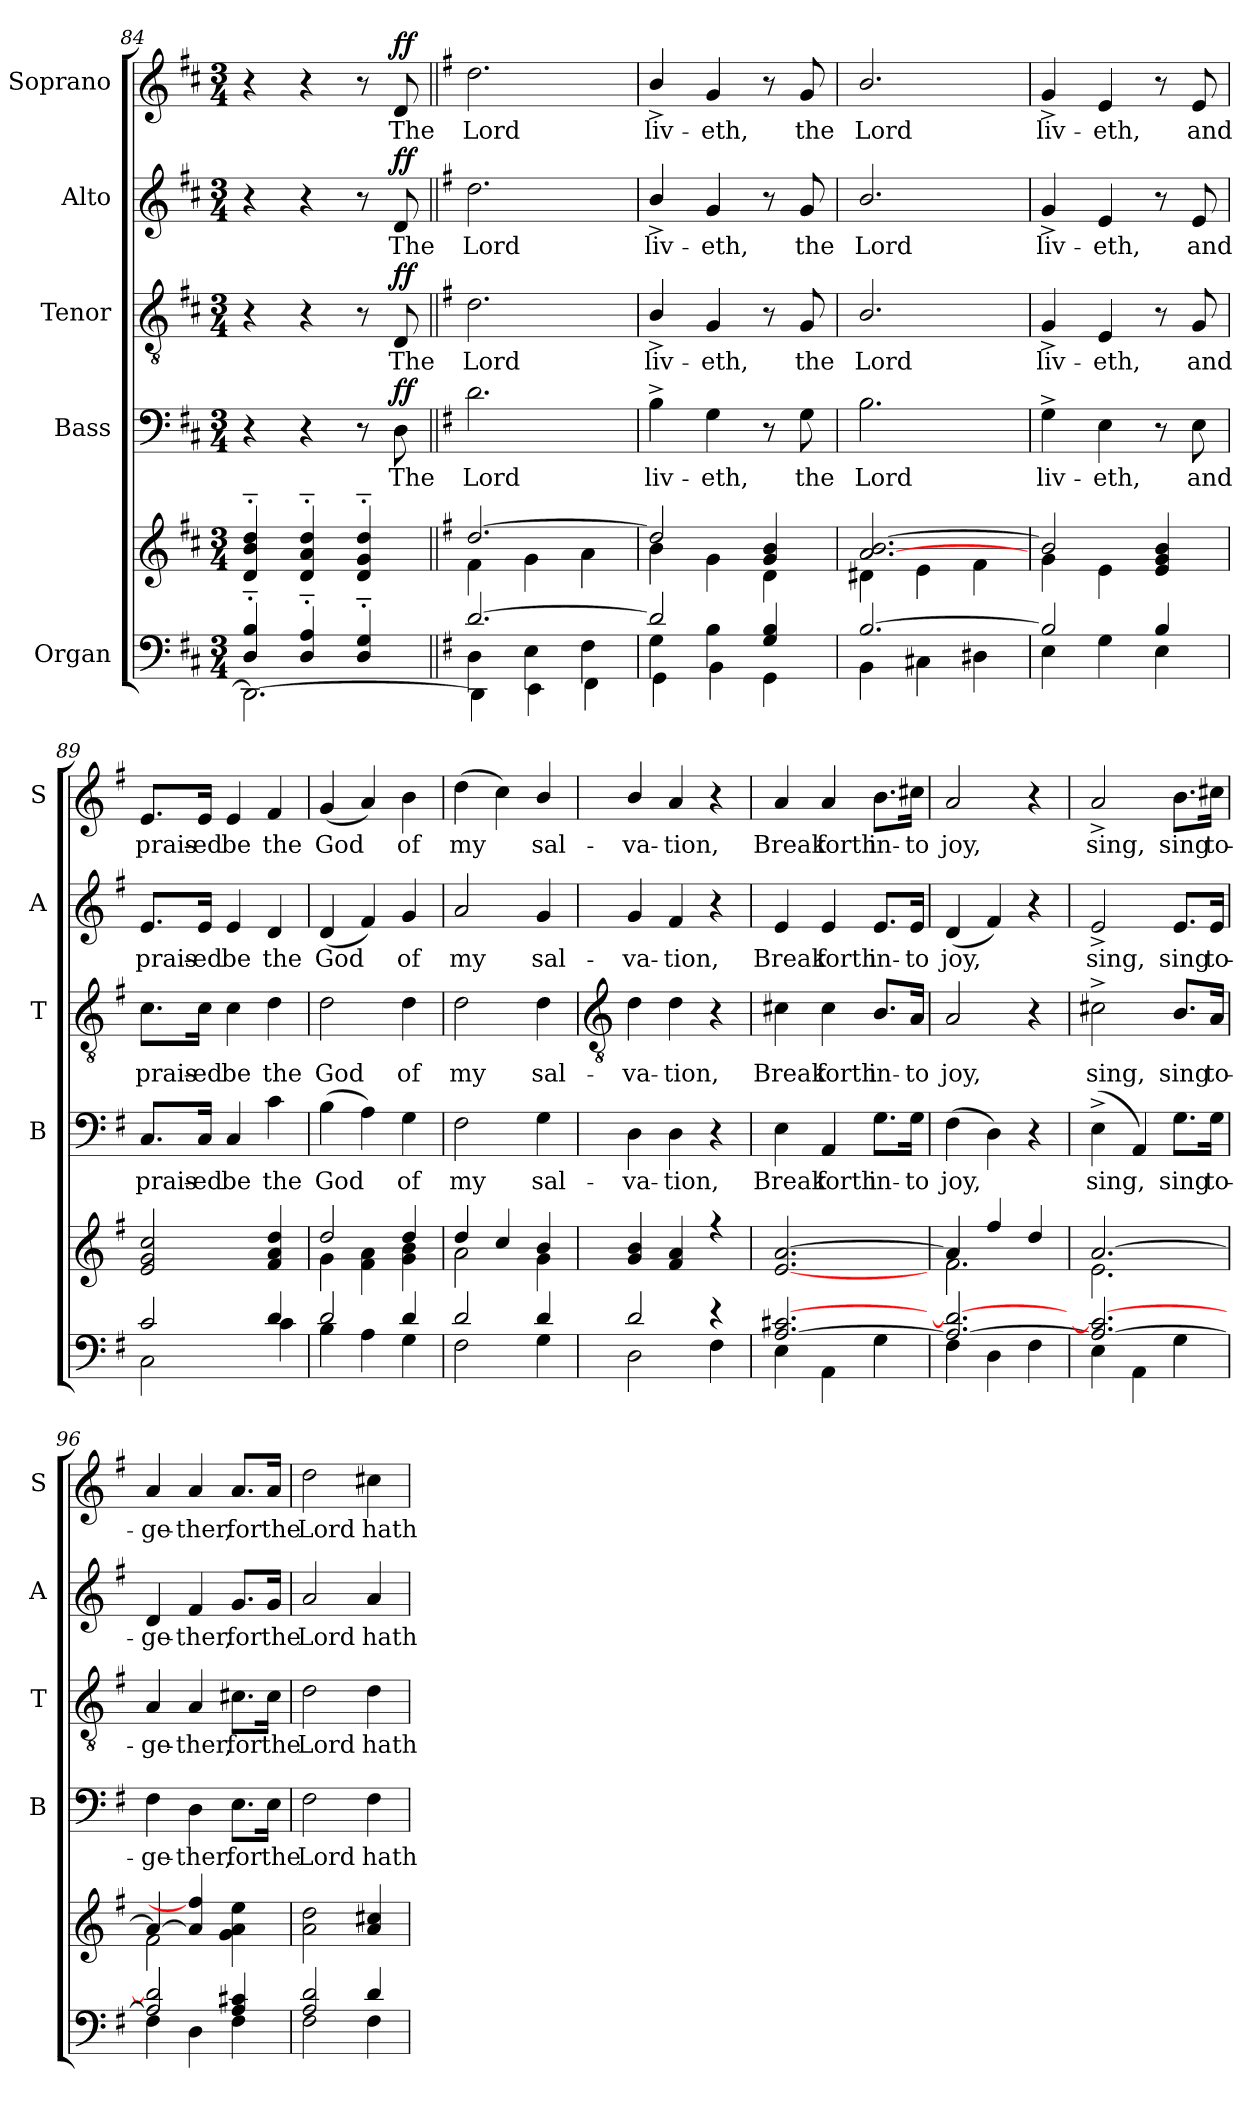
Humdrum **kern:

**kern	**kern	**kern	**text	**dynam	**kern	**text	**dynam	**kern	**text	**dynam	**kern	**text	**dynam
*part5	*part5	*part4	*part4	*part4	*part3	*part3	*part3	*part2	*part2	*part2	*part1	*part1	*part1
*staff6	*staff5	*staff4	*staff4	*staff4	*staff3	*staff3	*staff3	*staff2	*staff2	*staff2	*staff1	*staff1	*staff1
*I"Organ	*	*I"Bass	*	*	*I"Tenor	*	*	*I"Alto	*	*	*I"Soprano	*	*
*	*	*I'B	*	*	*I'T	*	*	*I'A	*	*	*I'S	*	*
!!LO:LB:g=z
*clefF4	*clefG2	*clefF4	*	*	*clefGv2	*	*	*clefG2	*	*	*clefG2	*	*
*k[f#c#]	*k[f#c#]	*k[f#c#]	*	*	*k[f#c#]	*	*	*k[f#c#]	*	*	*k[f#c#]	*	*
*D:	*D:	*D:	*	*	*D:	*	*	*D:	*	*	*D:	*	*
*M3/4	*M3/4	*M3/4	*	*	*M3/4	*	*	*M3/4	*	*	*M3/4	*	*
=84	=84	=84	=84	=84	=84	=84	=84	=84	=84	=84	=84	=84	=84
*^	*^	*	*	*	*	*	*	*	*	*	*	*	*
*	*^	*	*	*	*	*	*	*	*	*	*	*	*	*	*
!	!	!	!	!LO:N:vis=1	!	!	!	!	!	!	!	!	!	!	!	!
4D/'~ 4B/'~	2.ryy	2.DD\_	4d/'~ 4b/'~ 4dd/'~	2.ryy	4r	.	.	4r	.	.	4r	.	.	4r	.	.
4D/'~ 4A/'~	.	.	4d/'~ 4a/'~ 4dd/'~	.	4r	.	.	4r	.	.	4r	.	.	4r	.	.
4D/'~ 4G/'~	.	.	4d/'~ 4g/'~ 4dd/'~	.	8r	.	.	8r	.	.	8r	.	.	8r	.	.
!	!	!	!	!	!	!LO:LY:b	!LO:DY:b	!	!LO:LY:b	!LO:DY:b	!	!LO:LY:b	!LO:DY:b	!	!LO:LY:b	!LO:DY:b
.	.	.	.	.	8D	The	ff	8D	The	ff	8d	The	ff	8d	The	ff
=85||	=85||	=85||	=85||	=85||	=85||	=85||	=85||	=85||	=85||	=85||	=85||	=85||	=85||	=85||	=85||	=85||
*k[f#]	*	*	*k[f#]	*	*k[f#]	*	*	*k[f#]	*	*	*k[f#]	*	*	*k[f#]	*	*
*G:	*	*	*G:	*	*G:	*	*	*G:	*	*	*G:	*	*	*G:	*	*
!	!	!	!	!	!	!LO:LY:b	!	!	!LO:LY:b	!	!	!LO:LY:b	!	!	!LO:LY:b	!
[2.d/	4D\	4DD\]	[2.dd/	4f#\	2.d	Lord	.	2.d	Lord	.	2.dd	Lord	.	2.dd	Lord	.
.	4E\	4EE\	.	4g\	.	.	.	.	.	.	.	.	.	.	.	.
.	4F#\	4FF#\	.	4a\	.	.	.	.	.	.	.	.	.	.	.	.
=86	=86	=86	=86	=86	=86	=86	=86	=86	=86	=86	=86	=86	=86	=86	=86	=86
!	!	!	!	!	!	!LO:LY:b	!	!	!LO:LY:b	!	!	!LO:LY:b	!	!	!LO:LY:b	!
2d/]	4G\	4GG\	2dd/]	4b\	4B^\	liv-	.	4B^/	liv-	.	4b^/	liv-	.	4b^/	liv-	.
!	!	!	!	!	!	!LO:LY:b	!	!	!LO:LY:b	!	!	!LO:LY:b	!	!	!LO:LY:b	!
.	4B\	4BB\	.	4g\	4G	-eth,	.	4G	-eth,	.	4g	-eth,	.	4g	-eth,	.
4G/ 4B/	4ryy	4GG\	4g/ 4b/	4d\	8r	.	.	8r	.	.	8r	.	.	8r	.	.
!	!	!	!	!	!	!LO:LY:b	!	!	!LO:LY:b	!	!	!LO:LY:b	!	!	!LO:LY:b	!
.	.	.	.	.	8G	the	.	8G	the	.	8g	the	.	8g	the	.
=87	=87	=87	=87	=87	=87	=87	=87	=87	=87	=87	=87	=87	=87	=87	=87	=87
!	!	!	!	!	!	!LO:LY:b	!	!	!LO:LY:b	!	!	!LO:LY:b	!	!	!LO:LY:b	!
[2.B/	2.ryy	4BB\	[2.a/ [2.b/	4d#X\	2.B\	Lord	.	2.B/	Lord	.	2.b/	Lord	.	2.b/	Lord	.
.	.	4C#X\	.	4e\	.	.	.	.	.	.	.	.	.	.	.	.
.	.	4D#X\	.	4f#\	.	.	.	.	.	.	.	.	.	.	.	.
=88	=88	=88	=88	=88	=88	=88	=88	=88	=88	=88	=88	=88	=88	=88	=88	=88
!	!	!	!	!	!	!LO:LY:b	!	!	!LO:LY:b	!	!	!LO:LY:b	!	!	!LO:LY:b	!
2B/]	2ryy	4E\	2b/]	4g\	4G^	liv-	.	4G^	liv-	.	4g^	liv-	.	4g^	liv-	.
!	!	!	!	!	!	!LO:LY:b	!	!	!LO:LY:b	!	!	!LO:LY:b	!	!	!LO:LY:b	!
.	.	4G\	.	4e\	4E	-eth,	.	4E	-eth,	.	4e	-eth,	.	4e	-eth,	.
4B/	8ryy	4E\	4e/ 4g/ 4b/	4ryy	8r	.	.	8r	.	.	8r	.	.	8r	.	.
!	!	!	!	!	!	!LO:LY:b	!	!	!LO:LY:b	!	!	!LO:LY:b	!	!	!LO:LY:b	!
.	8ryy	.	.	.	8E	and	.	8G	and	.	8e	and	.	8e	and	.
=89	=89	=89	=89	=89	=89	=89	=89	=89	=89	=89	=89	=89	=89	=89	=89	=89
!	!	!LO:N:vis=1	!	!	!	!LO:LY:b	!	!	!LO:LY:b	!	!	!LO:LY:b	!	!	!LO:LY:b	!
2c/	2C\	2.ryy	2e/ 2g/ 2cc/	2.ryy	8.C/L	prais-	.	8.c\L	prais-	.	8.e/L	prais-	.	8.e/L	prais-	.
!	!	!	!	!	!	!LO:LY:b	!	!	!LO:LY:b	!	!	!LO:LY:b	!	!	!LO:LY:b	!
.	.	.	.	.	16C/Jk	-ed	.	16c\Jk	-ed	.	16e/Jk	-ed	.	16e/Jk	-ed	.
!	!	!	!	!	!	!LO:LY:b	!	!	!LO:LY:b	!	!	!LO:LY:b	!	!	!LO:LY:b	!
.	.	.	.	.	4C	be	.	4c	be	.	4e	be	.	4e	be	.
!	!	!	!	!	!	!LO:LY:b	!	!	!LO:LY:b	!	!	!LO:LY:b	!	!	!LO:LY:b	!
4d/	4c\	.	4f#/ 4a/ 4dd/	.	4c	the	.	4d	the	.	4d	the	.	4f#	the	.
=90	=90	=90	=90	=90	=90	=90	=90	=90	=90	=90	=90	=90	=90	=90	=90	=90
!	!	!LO:N:vis=1	!	!	!	!LO:LY:b	!	!	!LO:LY:b	!	!	!LO:LY:b	!	!	!LO:LY:b	!
2d/	4B\	2.ryy	2dd/	4g\	(>4B	God	.	2d	God	.	(<4d	God	.	(<4g	God	.
.	4A\	.	.	4f#\ 4a\	4A)	.	.	.	.	.	4f#)	.	.	4a)	.	.
!	!	!	!	!	!	!LO:LY:b	!	!	!LO:LY:b	!	!	!LO:LY:b	!	!	!LO:LY:b	!
4d/	4G\	.	4dd/	4g\ 4b\	4G	of	.	4d	of	.	4g	of	.	4b	of	.
=91	=91	=91	=91	=91	=91	=91	=91	=91	=91	=91	=91	=91	=91	=91	=91	=91
!	!	!LO:N:vis=1	!	!	!	!LO:LY:b	!	!	!LO:LY:b	!	!	!LO:LY:b	!	!	!LO:LY:b	!
2d/	2F#\	2.ryy	4dd/	2a\	2F#	my	.	2d	my	.	2a	my	.	(>4dd	my	.
.	.	.	4cc/	.	.	.	.	.	.	.	.	.	.	4cc)	.	.
!	!	!	!	!	!	!LO:LY:b	!	!	!LO:LY:b	!	!	!LO:LY:b	!	!	!LO:LY:b	!
4d/	4G\	.	4b/	4g\	4G\	sal-	.	4d\	sal-	.	4g/	sal-	.	4b/	sal-	.
*v	*v	*v	*	*	*	*	*	*	*	*	*	*	*	*	*	*
!!LO:LB:g=z
=92	=92	=92	=92	=92	=92	=92	=92	=92	=92	=92	=92	=92	=92	=92
*	*	*	*	*	*	*clefGv2	*	*	*	*	*	*	*	*
*^	*	*	*	*	*	*	*	*	*	*	*	*	*	*
!	!	!	!	!	!LO:LY:b	!	!	!LO:LY:b	!	!	!LO:LY:b	!	!	!LO:LY:b	!
2d/	2D\	4g/ 4b/	2.ryy	4D\	-va-	.	4d\	-va-	.	4g/	-va-	.	4b/	-va-	.
!	!	!	!	!	!LO:LY:b	!	!	!LO:LY:b	!	!	!LO:LY:b	!	!	!LO:LY:b	!
.	.	4f#/ 4a/	.	4D	-tion,	.	4d	-tion,	.	4f#	-tion,	.	4a	-tion,	.
4r	4F#\	4r	.	4r	.	.	4r	.	.	4r	.	.	4r	.	.
=93	=93	=93	=93	=93	=93	=93	=93	=93	=93	=93	=93	=93	=93	=93	=93
!	!	!	!	!	!LO:LY:b	!	!	!LO:LY:b	!	!	!LO:LY:b	!	!	!LO:LY:b	!
[2.A/ [2.c#X/	4E\	[2.e/ [2.a/	2ryy	4E	Break	.	4c#X	Break	.	4e	Break	.	4a	Break	.
!	!	!	!	!	!LO:LY:b	!	!	!LO:LY:b	!	!	!LO:LY:b	!	!	!LO:LY:b	!
.	4AA\	.	.	4AA	forth	.	4c#	forth	.	4e	forth	.	4a	forth	.
!	!	!	!	!	!LO:LY:b	!	!	!LO:LY:b	!	!	!LO:LY:b	!	!	!LO:LY:b	!
.	4G\	.	8.ryy	8.G\L	in-	.	8.B/L	in-	.	8.e/L	in-	.	8.b\L	in-	.
!	!	!	!	!	!LO:LY:b	!	!	!LO:LY:b	!	!	!LO:LY:b	!	!	!LO:LY:b	!
.	.	.	16ryy	16G\Jk	-to	.	16A/Jk	-to	.	16e/Jk	-to	.	16cc#X\Jk	-to	.
=94	=94	=94	=94	=94	=94	=94	=94	=94	=94	=94	=94	=94	=94	=94	=94
!	!	!	!	!	!LO:LY:b	!	!	!LO:LY:b	!	!	!LO:LY:b	!	!	!LO:LY:b	!
2.A/_ 2.d/_	4F#\	4a/]	2.f#\	(>4F#	joy,	.	2A	joy,	.	(<4d	joy,	.	2a	joy,	.
.	4D\	4ff#/	.	4D)	.	.	.	.	.	4f#)	.	.	.	.	.
.	4F#\	4dd/	.	4r	.	.	4r	.	.	4r	.	.	4r	.	.
=95	=95	=95	=95	=95	=95	=95	=95	=95	=95	=95	=95	=95	=95	=95	=95
!	!	!	!	!	!LO:LY:b	!	!	!LO:LY:b	!	!	!LO:LY:b	!	!	!LO:LY:b	!
2.A/_ 2.c#/_	4E\	[2.a/	2.e\	(<4E^	sing,	.	2c#X^	sing,	.	2e^	sing,	.	2a^	sing,	.
.	4AA\	.	.	4AA)	.	.	.	.	.	.	.	.	.	.	.
!	!	!	!	!	!LO:LY:b	!	!	!LO:LY:b	!	!	!LO:LY:b	!	!	!LO:LY:b	!
.	4G\	.	.	8.G\L	sing	.	8.B/L	sing	.	8.e/L	sing	.	8.b\L	sing	.
!	!	!	!	!	!LO:LY:b	!	!	!LO:LY:b	!	!	!LO:LY:b	!	!	!LO:LY:b	!
.	.	.	.	16G\Jk	to-	.	16A/Jk	to-	.	16e/Jk	to-	.	16cc#X\Jk	to-	.
=96	=96	=96	=96	=96	=96	=96	=96	=96	=96	=96	=96	=96	=96	=96	=96
!	!	!	!	!	!LO:LY:b	!	!	!LO:LY:b	!	!	!LO:LY:b	!	!	!LO:LY:b	!
2A/] 2d/]	4F#\	4a/_	2f#\	4F#	-ge-	.	4A	-ge-	.	4d	-ge-	.	4a	-ge-	.
!	!	!	!	!	!LO:LY:b	!	!	!LO:LY:b	!	!	!LO:LY:b	!	!	!LO:LY:b	!
.	4D\	4a/] 4ff#/]	.	4D	-ther,	.	4A	-ther,	.	4f#	-ther,	.	4a	-ther,	.
!	!	!	!	!	!LO:LY:b	!	!	!LO:LY:b	!	!	!LO:LY:b	!	!	!LO:LY:b	!
4A/ 4c#X/	4F#\	4g\ 4a\ 4ee\	4ryy	8.E\L	for	.	8.c#X\L	for	.	8.g/L	for	.	8.a/L	for	.
!	!	!	!	!	!LO:LY:b	!	!	!LO:LY:b	!	!	!LO:LY:b	!	!	!LO:LY:b	!
.	.	.	.	16E\Jk	the	.	16c#\Jk	the	.	16g/Jk	the	.	16a/Jk	the	.
=97	=97	=97	=97	=97	=97	=97	=97	=97	=97	=97	=97	=97	=97	=97	=97
!	!	!	!	!	!LO:LY:b	!	!	!LO:LY:b	!	!	!LO:LY:b	!	!	!LO:LY:b	!
2A/ 2d/	2F#\	2a\ 2dd\	2.ryy	2F#	Lord	.	2d	Lord	.	2a	Lord	.	2dd	Lord	.
!	!	!	!	!	!LO:LY:b	!	!	!LO:LY:b	!	!	!LO:LY:b	!	!	!LO:LY:b	!
4d/	4F#\	4a/ 4cc#X/	.	4F#	hath	.	4d	hath	.	4a	hath	.	4cc#X	hath	.
*v	*v	*	*	*	*	*	*	*	*	*	*	*	*	*	*
*	*v	*v	*	*	*	*	*	*	*	*	*	*	*	*
=	=	=	=	=	=	=	=	=	=	=	=	=	=
*-	*-	*-	*-	*-	*-	*-	*-	*-	*-	*-	*-	*-	*-
